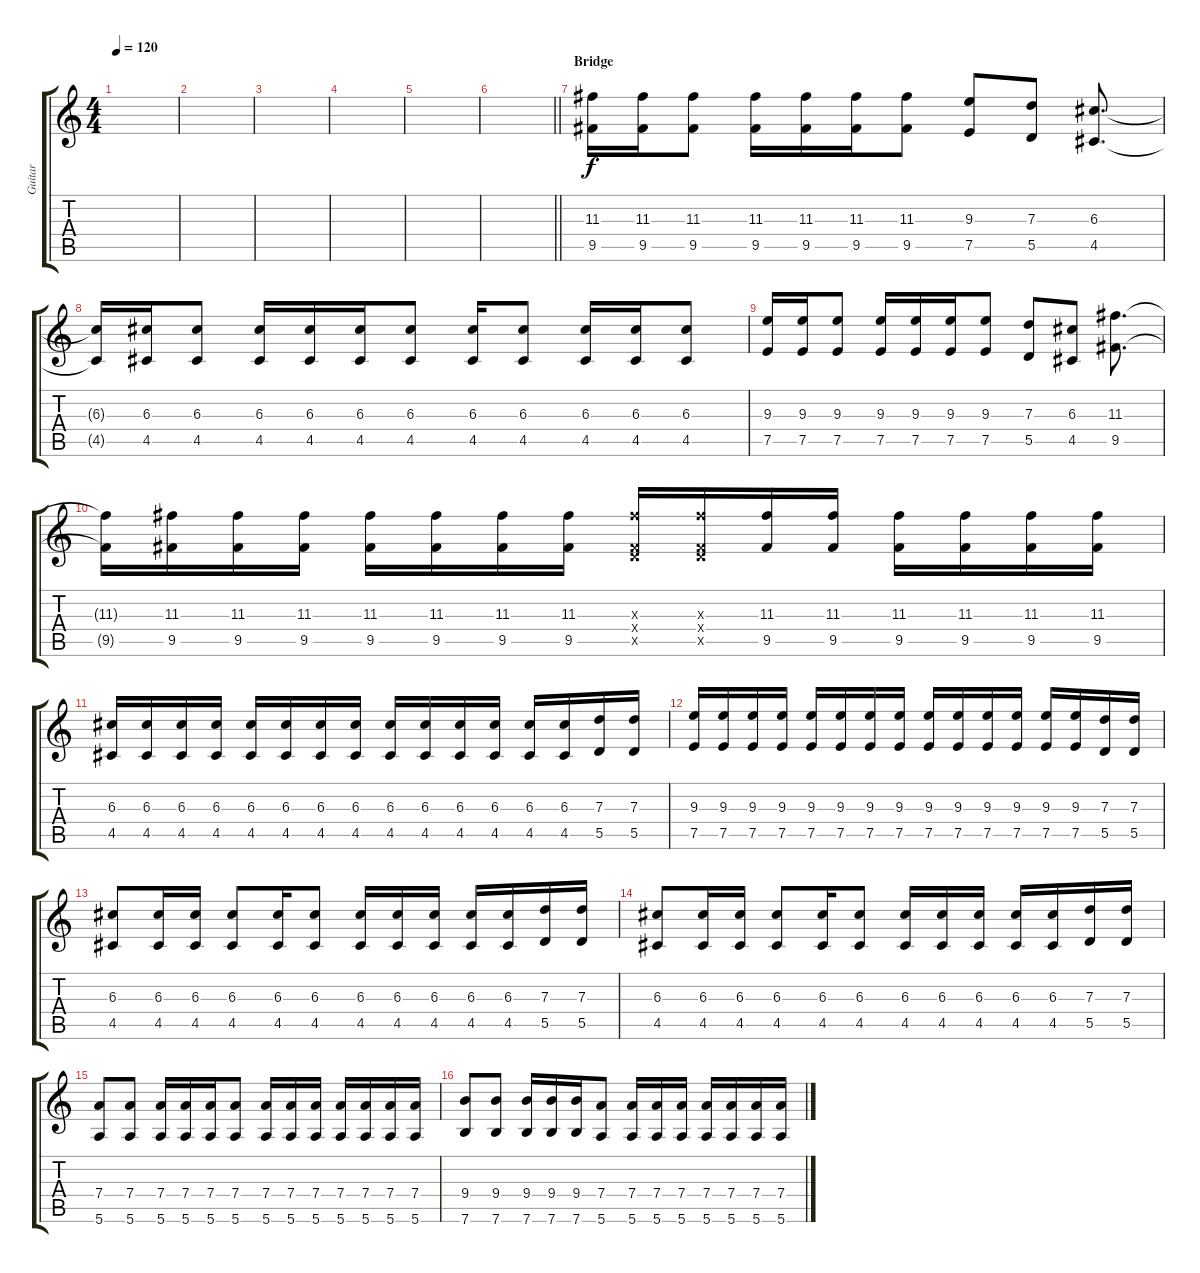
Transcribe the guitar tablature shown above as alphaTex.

\track ("Guitar" "Guitar") {instrument overdrivenguitar}
\staff {score tabs}
\tuning (E4 B3 G3 D3 A2 E2) {hide}
\ts (4 4)
\tempo 120
\clef g2
\ks c
|
|
|
|
|
\barLineRight lightlight
|
\section ("" "Bridge")
(11.3 9.5).16 (11.3 9.5).16 (11.3 9.5).8 (11.3 9.5).16 (11.3 9.5).16 (11.3 9.5).16 (11.3 9.5).8 (9.3 7.5).8 (7.3 5.5).8 (6.3 4.5).8{d} |
(6.3{t} 4.5{t}).16 (6.3 4.5).16 (6.3 4.5).8 (6.3 4.5).16 (6.3 4.5).16 (6.3 4.5).16 (6.3 4.5).8 (6.3 4.5).16 (6.3 4.5).8 (6.3 4.5).16 (6.3 4.5).16 (6.3 4.5).8 |
(9.3 7.5).16 (9.3 7.5).16 (9.3 7.5).8 (9.3 7.5).16 (9.3 7.5).16 (9.3 7.5).16 (9.3 7.5).8 (7.3 5.5).8 (6.3 4.5).8 (11.3 9.5).8{d} |
(11.3{t} 9.5{t}).16 (11.3 9.5).16 (11.3 9.5).16 (11.3 9.5).16 (11.3 9.5).16 (11.3 9.5).16 (11.3 9.5).16 (11.3 9.5).16 (11.3{x} 0.4{x} 9.5{x}).16 (11.3{x} 0.4{x} 9.5{x}).16 (11.3 9.5).16 (11.3 9.5).16 (11.3 9.5).16 (11.3 9.5).16 (11.3 9.5).16 (11.3 9.5).16 |
(6.3 4.5).16 (6.3 4.5).16 (6.3 4.5).16 (6.3 4.5).16 (6.3 4.5).16 (6.3 4.5).16 (6.3 4.5).16 (6.3 4.5).16 (6.3 4.5).16 (6.3 4.5).16 (6.3 4.5).16 (6.3 4.5).16 (6.3 4.5).16 (6.3 4.5).16 (7.3 5.5).16 (7.3 5.5).16 |
(9.3 7.5).16 (9.3 7.5).16 (9.3 7.5).16 (9.3 7.5).16 (9.3 7.5).16 (9.3 7.5).16 (9.3 7.5).16 (9.3 7.5).16 (9.3 7.5).16 (9.3 7.5).16 (9.3 7.5).16 (9.3 7.5).16 (9.3 7.5).16 (9.3 7.5).16 (7.3 5.5).16 (7.3 5.5).16 |
(6.3 4.5).8 (6.3 4.5).16 (6.3 4.5).16 (6.3 4.5).8 (6.3 4.5).16 (6.3 4.5).8 (6.3 4.5).16 (6.3 4.5).16 (6.3 4.5).16 (6.3 4.5).16 (6.3 4.5).16 (7.3 5.5).16 (7.3 5.5).16 |
(6.3 4.5).8 (6.3 4.5).16 (6.3 4.5).16 (6.3 4.5).8 (6.3 4.5).16 (6.3 4.5).8 (6.3 4.5).16 (6.3 4.5).16 (6.3 4.5).16 (6.3 4.5).16 (6.3 4.5).16 (7.3 5.5).16 (7.3 5.5).16 |
(7.4 5.6).8 (7.4 5.6).8 (7.4 5.6).16 (7.4 5.6).16 (7.4 5.6).16 (7.4 5.6).8 (7.4 5.6).16 (7.4 5.6).16 (7.4 5.6).16 (7.4 5.6).16 (7.4 5.6).16 (7.4 5.6).16 (7.4 5.6).16 |
(9.4 7.6).8 (9.4 7.6).8 (9.4 7.6).16 (9.4 7.6).16 (9.4 7.6).16 (7.4 5.6).8 (7.4 5.6).16 (7.4 5.6).16 (7.4 5.6).16 (7.4 5.6).16 (7.4 5.6).16 (7.4 5.6).16 (7.4 5.6).16
